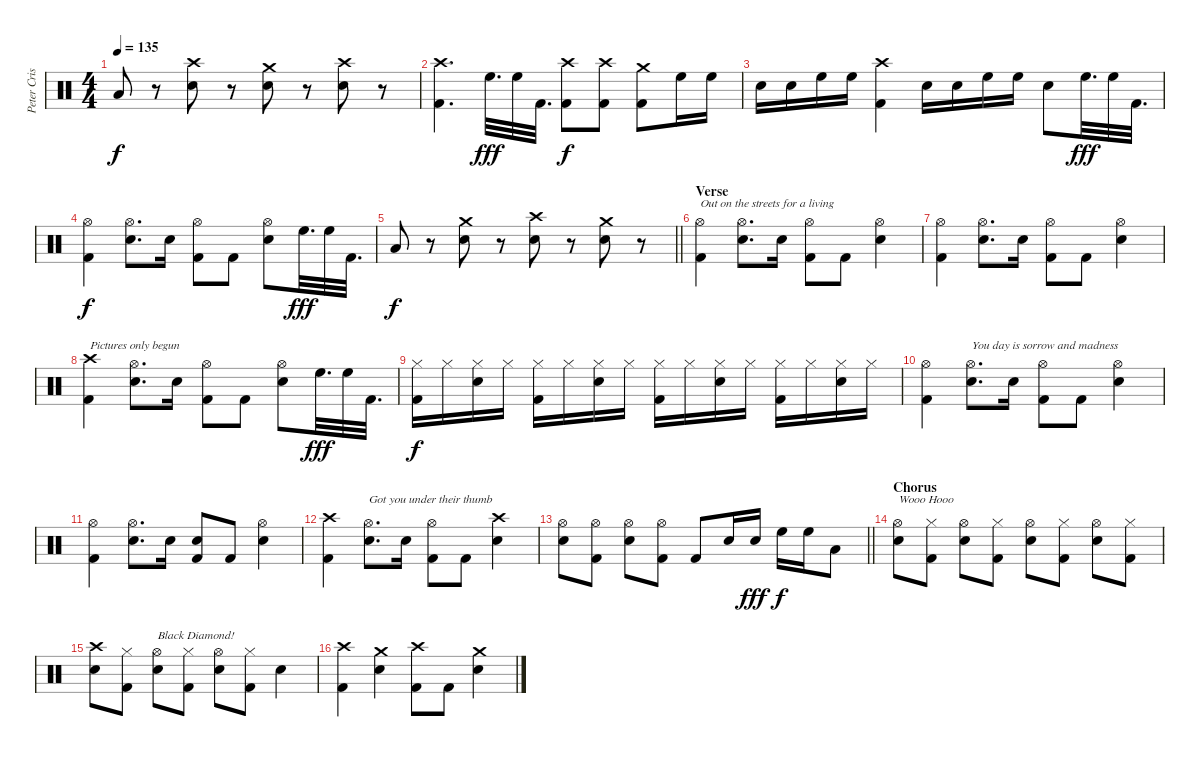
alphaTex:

\track ("Peter Criss" "Peter Cris") {instrument percussion}
\staff {score}
\articulation defaults
\ts (4 4)
\tempo 135
\clef neutral
\ks c "Low Floor Tom (hit)".8{dy f}
r.8 ("Crash high (hit)" "Snare (hit) 2").8 r.8 ("Crash medium (hit)" "Snare (hit) 2").8 r.8 ("Crash high (hit)" "Snare (hit) 2").8 r.8 |
("Crash high (hit)" "Kick (hit) 2").4{d} "High Floor Tom (hit)".32{d dy fff} "High Floor Tom (hit)".32 "Kick (hit) 2".32{d} ("Crash high (hit)" "Kick (hit) 2").8{dy f} ("Crash high (hit)" "Kick (hit) 2").8 ("Crash medium (hit)" "Kick (hit) 2").8 "High Floor Tom (hit)".16 "High Floor Tom (hit)".16 |
"Electric Snare (hit)".16 "Electric Snare (hit)".16 "High Floor Tom (hit)".16 "High Floor Tom (hit)".16 ("Crash high (hit)" "Kick (hit) 2").4 "Electric Snare (hit)".16 "Electric Snare (hit)".16 "High Floor Tom (hit)".16 "High Floor Tom (hit)".16 "Electric Snare (hit)".8 "High Floor Tom (hit)".32{d dy fff} "High Floor Tom (hit)".32 "Kick (hit) 2".32{d} |
("Hi-Hat (open)" "Kick (hit) 2").4{dy f} ("Hi-Hat (open)" "Snare (hit) 2").8{d} "Snare (hit) 2".16 ("Hi-Hat (open)" "Kick (hit) 2").8 "Kick (hit) 2".8 ("Hi-Hat (open)" "Snare (hit) 2").8 "High Floor Tom (hit)".32{d dy fff} "High Floor Tom (hit)".32 "Kick (hit) 2".32{d} |
\barLineRight lightlight "Low Floor Tom (hit)".8{dy f}
r.8 ("Crash medium (hit)" "Electric Snare (hit)").8 r.8 ("Crash high (hit)" "Electric Snare (hit)").8 r.8 ("Crash medium (hit)" "Electric Snare (hit)").8 r.8 |
\section ("" "Verse")
("Hi-Hat (open)" "Kick (hit) 2").4{txt "Out on the streets for a living"} ("Hi-Hat (open)" "Electric Snare (hit)").8{d} "Snare (hit) 2".16 ("Hi-Hat (open)" "Kick (hit) 2").8 "Kick (hit) 2".8 ("Hi-Hat (open)" "Electric Snare (hit)").4 |
("Hi-Hat (open)" "Kick (hit) 2").4 ("Hi-Hat (open)" "Electric Snare (hit)").8{d} "Snare (hit) 2".16 ("Hi-Hat (open)" "Kick (hit) 2").8 "Kick (hit) 2".8 ("Hi-Hat (open)" "Electric Snare (hit)").4 |
("Crash high (hit)" "Kick (hit) 2").4{txt "Pictures only begun"} ("Hi-Hat (open)" "Electric Snare (hit)").8{d} "Snare (hit) 2".16 ("Hi-Hat (open)" "Kick (hit) 2").8 "Kick (hit) 2".8 ("Hi-Hat (open)" "Electric Snare (hit)").8 "High Floor Tom (hit)".32{d dy fff} "High Floor Tom (hit)".32 "Kick (hit) 2".32{d} |
("Hi-Hat (closed)" "Kick (hit) 2").16{dy f} "Hi-Hat (closed)".16 ("Hi-Hat (closed)" "Electric Snare (hit)").16 "Hi-Hat (closed)".16 ("Hi-Hat (closed)" "Kick (hit) 2").16 "Hi-Hat (closed)".16 ("Hi-Hat (closed)" "Electric Snare (hit)").16 "Hi-Hat (closed)".16 ("Hi-Hat (closed)" "Kick (hit) 2").16 "Hi-Hat (closed)".16 ("Hi-Hat (closed)" "Electric Snare (hit)").16 "Hi-Hat (closed)".16 ("Hi-Hat (closed)" "Kick (hit) 2").16 "Hi-Hat (closed)".16 ("Hi-Hat (closed)" "Electric Snare (hit)").16 "Hi-Hat (closed)".16 |
("Hi-Hat (open)" "Kick (hit) 2").4 ("Hi-Hat (open)" "Electric Snare (hit)").8{d txt "You day is sorrow and madness"} "Snare (hit) 2".16 ("Hi-Hat (open)" "Kick (hit) 2").8 "Kick (hit) 2".8 ("Hi-Hat (open)" "Electric Snare (hit)").4 |
("Hi-Hat (open)" "Kick (hit) 2").4 ("Hi-Hat (open)" "Electric Snare (hit)").8{d} "Snare (hit) 2".16 ("Snare (hit) 2" "Kick (hit) 2").8 "Kick (hit) 2".8 ("Hi-Hat (open)" "Electric Snare (hit)").4 |
("Crash high (hit)" "Kick (hit) 2").4 ("Hi-Hat (open)" "Electric Snare (hit)").8{d txt "Got you under their thumb"} "Snare (hit) 2".16 ("Hi-Hat (open)" "Kick (hit) 2").8 "Kick (hit) 2".8 ("Crash high (hit)" "Electric Snare (hit)").4 |
\barLineRight lightlight
("Hi-Hat (open)" "Electric Snare (hit)").8 ("Hi-Hat (open)" "Kick (hit) 2").8 ("Hi-Hat (open)" "Electric Snare (hit)").8 ("Hi-Hat (open)" "Kick (hit) 2").8 "Kick (hit) 2".8 "Snare (hit) 2".16 "Snare (hit) 2".16{dy fff} "High Floor Tom (hit)".16{dy f} "High Floor Tom (hit)".16 "Low Floor Tom (hit)".8 |
\section ("" "Chorus")
("Hi-Hat (open)" "Electric Snare (hit)").8{txt "Wooo Hooo"} ("Hi-Hat (closed)" "Kick (hit) 2").8 ("Hi-Hat (open)" "Electric Snare (hit)").8 ("Hi-Hat (closed)" "Kick (hit) 2").8 ("Hi-Hat (open)" "Electric Snare (hit)").8 ("Hi-Hat (closed)" "Kick (hit) 2").8 ("Hi-Hat (open)" "Electric Snare (hit)").8 ("Hi-Hat (closed)" "Kick (hit) 2").8 |
("Crash high (hit)" "Electric Snare (hit)").8 ("Hi-Hat (closed)" "Kick (hit) 2").8 ("Hi-Hat (open)" "Electric Snare (hit)").8{txt "Black Diamond!"} ("Hi-Hat (closed)" "Kick (hit) 2").8 ("Hi-Hat (open)" "Electric Snare (hit)").8 ("Hi-Hat (closed)" "Kick (hit) 2").8 "Electric Snare (hit)".4 |
("Crash high (hit)" "Kick (hit) 2").4 ("Crash medium (hit)" "Electric Snare (hit)").4 ("Crash high (hit)" "Kick (hit) 2").8 "Kick (hit) 2".8 ("Crash medium (hit)" "Electric Snare (hit)").4
